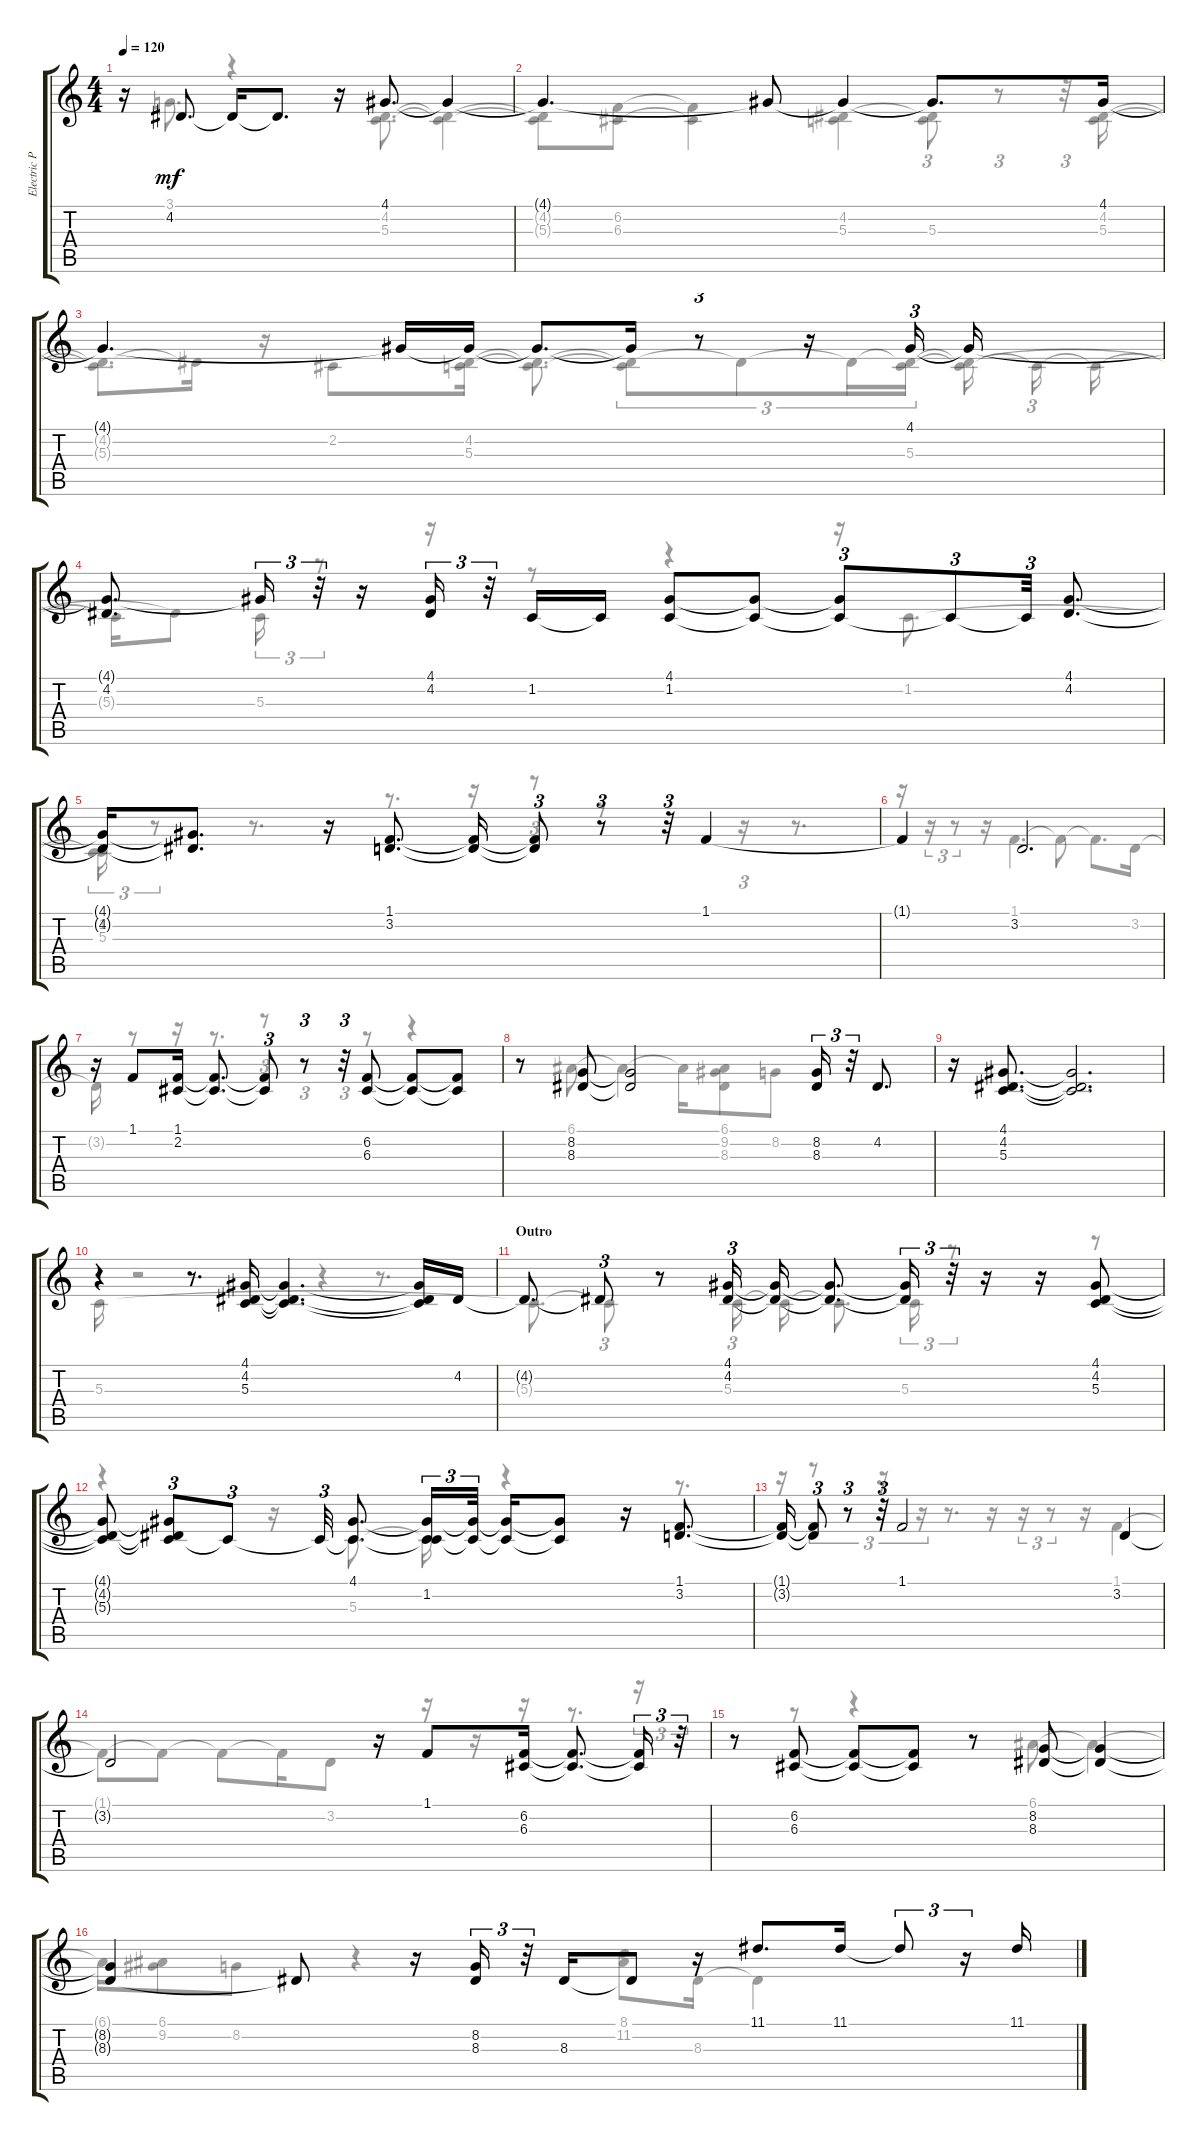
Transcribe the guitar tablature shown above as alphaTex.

\track ("Electric Piano (Staff 1)" "Electric P") {instrument electricgrandpiano}
\staff {score tabs}
\tuning (E4 B3 G3 D3 A2 E2) {hide}
\voice
\ts (4 4)
\tempo 120
\clef g2
\ks aminor
r.16{dy mf} 4.2.8{d} 4.2{t}.16 4.2{t}.8{d} r.16 4.1.8{d} 4.1{t}.4 |
4.1{t}.4{d} 4.1{t}.8 4.1{t}.4 4.1{t}.8{d} 4.1.16 |
4.1{t}.4{d} 4.1{t}.16 4.1{t}.16 4.1{t}.8{d} 4.1{t}.16 r.8{tu (3 2)} r.16 4.1.16{tu (3 2)} 4.1{t}.16 |
(4.1{t} 4.2).8{d} 4.1{t}.16{tu (3 2)} r.32{tu (3 2)} r.16 (4.1 4.2).16{tu (3 2)} r.32{tu (3 2)} 1.2.16 1.2{t}.16 (4.1 1.2).8 (4.1{t} 1.2{t}).8 (4.1{t} 1.2{t}).8{tu (3 2)} 1.2{t}.8{tu (3 2)} 1.2{t}.32{tu (3 2)} (4.1 4.2).8{d} |
(4.1{t} 4.2{t}).16 (4.1{t} 4.2{t}).8{d} r.16 (1.1 3.2).8{d} (1.1{t} 3.2{t}).16 (1.1{t} 3.2{t}).8{tu (3 2)} r.8{tu (3 2)} r.32{tu (3 2)} 1.1.4 |
1.1{t}.4 3.2.2{d} |
r.16 1.1.8 (1.1 2.2).16 (1.1{t} 2.2{t}).8{d} (1.1{t} 2.2{t}).8{tu (3 2)} r.8{tu (3 2)} r.32{tu (3 2)} (6.2 6.3).8 (6.2{t} 6.3{t}).8 (6.2{t} 6.3{t}).8 |
r.8 (8.2 8.3).8 (8.2{t} 8.3{t}).2 (8.2 8.3).16{tu (3 2)} r.32{tu (3 2)} 4.2.8{d} |
r.16 (4.1 4.2 5.3).8{d} (4.1{t} 4.2{t} 5.3{t}).2{d} |
r.4 r.8{d} (4.1 4.2 5.3).16 (4.1{t} 4.2{t} 5.3{t}).4{d} (4.1{t} 4.2{t} 5.3{t}).16 4.2.16 |
\section ("" "Outro")
4.2{t}.8{d} 4.2{t}.8{tu (3 2)} r.8 (4.1 4.2).16{tu (3 2)} (4.1{t} 4.2{t}).16 (4.1{t} 4.2{t}).8{d} (4.1{t} 4.2{t}).16{tu (3 2)} r.32{tu (3 2)} r.16 r.16 (4.1 4.2 5.3).8 |
(4.1{t} 4.2{t} 5.3{t}).8 (4.1{t} 4.2{t} 5.3{t}).8{tu (3 2)} 5.3{t}.8{tu (3 2)} 5.3{t}.32{tu (3 2)} (4.1 5.3{t}).8{d} (4.1{t} 1.2 5.3{t}).16{tu (3 2)} (4.1{t} 5.3{t}).32{tu (3 2)} (4.1{t} 5.3{t}).16 (4.1{t} 5.3{t}).8 r.16 (1.1 3.2).8{d} |
(1.1{t} 3.2{t}).16 (1.1{t} 3.2{t}).8{tu (3 2)} r.8{tu (3 2)} r.32{tu (3 2)} 1.1.2 3.2.4 |
3.2{t}.2 r.16 1.1.8 (6.2 6.3).16 (6.2{t} 6.3{t}).8{d} (6.2{t} 6.3{t}).16{tu (3 2)} r.32{tu (3 2)} |
r.8 (6.2 6.3).8 (6.2{t} 6.3{t}).8 (6.2{t} 6.3{t}).8 r.8 (8.2 8.3).8 (8.2{t} 8.3{t}).4 |
(8.2{t} 8.3{t}).4 8.3{t}.8 r.16 (8.2 8.3).16{tu (3 2)} r.32{tu (3 2)} 8.3.16 8.3{t}.8 r.16 11.1.8{d} 11.1.16 11.1{t}.8{tu (3 2)} r.16{tu (3 2)} 11.1.16
\voice
\clef g2
\ottava regular
\simile none
\ks aminor
r.16{dy mf} 3.1.8{d} r.4 r.16 (4.2 5.3).8{d} (4.2{t} 5.3{t}).4 |
(4.2{t} 5.3{t}).8 (6.2 6.3).8 (6.2{t} 6.3{t}).4 (4.2 5.3).4 (4.2{t} 5.3).8{tu (3 2)} r.8{tu (3 2)} r.32{tu (3 2)} (4.2 5.3).16 |
(4.2{t} 5.3{t}).8{d} 4.2{t}.16 r.16 2.2.8 (4.2 5.3).16 (4.2{t} 5.3{t}).8{d} (4.2{t} 5.3{t}).8{tu (3 2)} 4.2{t}.8{tu (3 2)} 4.2{t}.16{tu (3 2)} (4.2{t} 5.3).16{tu (3 2)} (4.2{t} 5.3{t}).16 5.3{t}.16{tu (3 2)} 5.3{t}.16 |
5.3{t}.16 4.2{t}.8 5.3.16{tu (3 2)} r.8{tu (3 2)} r.16 r.8 r.4 r.16 1.2.8{d} |
(1.2{t} 5.3).16{tu (3 2)} r.8{tu (3 2)} r.8{d} r.8{d} r.16 r.8{tu (3 2)} r.8 r.16{tu (3 2)} r.8{d} |
r.16 r.16{tu (3 2)} r.8{tu (3 2)} r.16 1.1.4{d} 1.1{t}.8 1.1{t}.8{d} 3.2.16 |
3.2{t}.16 r.8 r.16 r.8{d} r.8{tu (3 2)} r.8{tu (3 2)} r.32{tu (3 2)} r.8 r.4 |
r.8 6.1.8 6.1{t}.4 6.1{t}.16 (6.1 9.2 8.3).8 8.2.8 |
|
5.3.16 r.2 r.4 r.8{d} |
5.3{t}.8{d} 5.3{t}.8{tu (3 2)} r.8 5.3.16{tu (3 2)} 5.3{t}.16 5.3{t}.8{d} 5.3.16{tu (3 2)} r.8{tu (3 2)} r.16 r.8 |
r.4 r.16 5.3.8{d} 5.3{t}.16 r.4 r.8{d} |
r.16 r.8{tu (3 2)} r.8{tu (3 2)} r.16{tu (3 2)} r.16{tu (3 2)} r.8{d} r.16 r.16{tu (3 2)} r.8{tu (3 2)} r.16 1.1.4 |
1.1{t}.8 1.1{t}.8 1.1{t}.8 1.1{t}.16 3.2.8 r.16 r.16 r.16 r.8{d} r.16{tu (3 2)} r.32{tu (3 2)} |
r.8 r.8 r.4 r.8 6.1.8 6.1{t}.4 |
6.1{t}.16 (6.1 9.2).8 8.2.8 r.4 (8.1 11.2).8 8.3.16 8.3{t}.4
